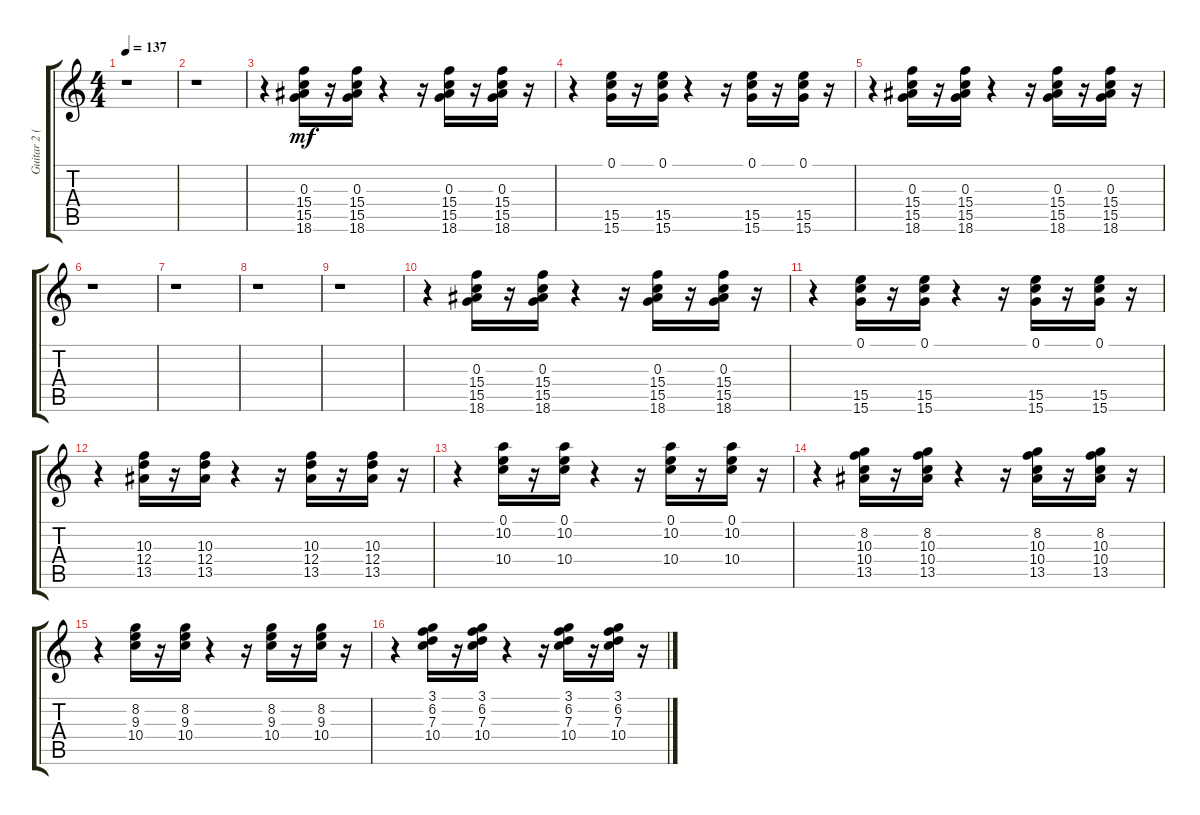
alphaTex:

\track ("Guitar 2 (Fingerpicked)" "Guitar 2 (") {instrument distortionguitar}
\staff {score tabs}
\tuning (E4 B3 G3 D3 A2 E2) {hide}
\ts (4 4)
\tempo 137
\clef g2
\ks c
r.1{dy mf} |
r.1 |
r.4 (0.3 15.4 15.5 18.6).16 r.16 (0.3 15.4 15.5 18.6).16 r.4 r.16 (0.3 15.4 15.5 18.6).16 r.16 (0.3 15.4 15.5 18.6).16 r.16 |
r.4 (0.1 15.5 15.6).16 r.16 (0.1 15.5 15.6).16 r.4 r.16 (0.1 15.5 15.6).16 r.16 (0.1 15.5 15.6).16 r.16 |
r.4 (0.3 15.4 15.5 18.6).16 r.16 (0.3 15.4 15.5 18.6).16 r.4 r.16 (0.3 15.4 15.5 18.6).16 r.16 (0.3 15.4 15.5 18.6).16 r.16 |
r.1 |
r.1 |
r.1 |
r.1 |
r.4 (0.3 15.4 15.5 18.6).16 r.16 (0.3 15.4 15.5 18.6).16 r.4 r.16 (0.3 15.4 15.5 18.6).16 r.16 (0.3 15.4 15.5 18.6).16 r.16 |
r.4 (0.1 15.5 15.6).16 r.16 (0.1 15.5 15.6).16 r.4 r.16 (0.1 15.5 15.6).16 r.16 (0.1 15.5 15.6).16 r.16 |
r.4 (10.3 12.4 13.5).16 r.16 (10.3 12.4 13.5).16 r.4 r.16 (10.3 12.4 13.5).16 r.16 (10.3 12.4 13.5).16 r.16 |
r.4 (0.1 10.2 10.4).16 r.16 (0.1 10.2 10.4).16 r.4 r.16 (0.1 10.2 10.4).16 r.16 (0.1 10.2 10.4).16 r.16 |
r.4 (8.2 10.3 10.4 13.5).16 r.16 (8.2 10.3 10.4 13.5).16 r.4 r.16 (8.2 10.3 10.4 13.5).16 r.16 (8.2 10.3 10.4 13.5).16 r.16 |
r.4 (8.2 9.3 10.4).16 r.16 (8.2 9.3 10.4).16 r.4 r.16 (8.2 9.3 10.4).16 r.16 (8.2 9.3 10.4).16 r.16 |
r.4 (3.1 6.2 7.3 10.4).16 r.16 (3.1 6.2 7.3 10.4).16 r.4 r.16 (3.1 6.2 7.3 10.4).16 r.16 (3.1 6.2 7.3 10.4).16 r.16
